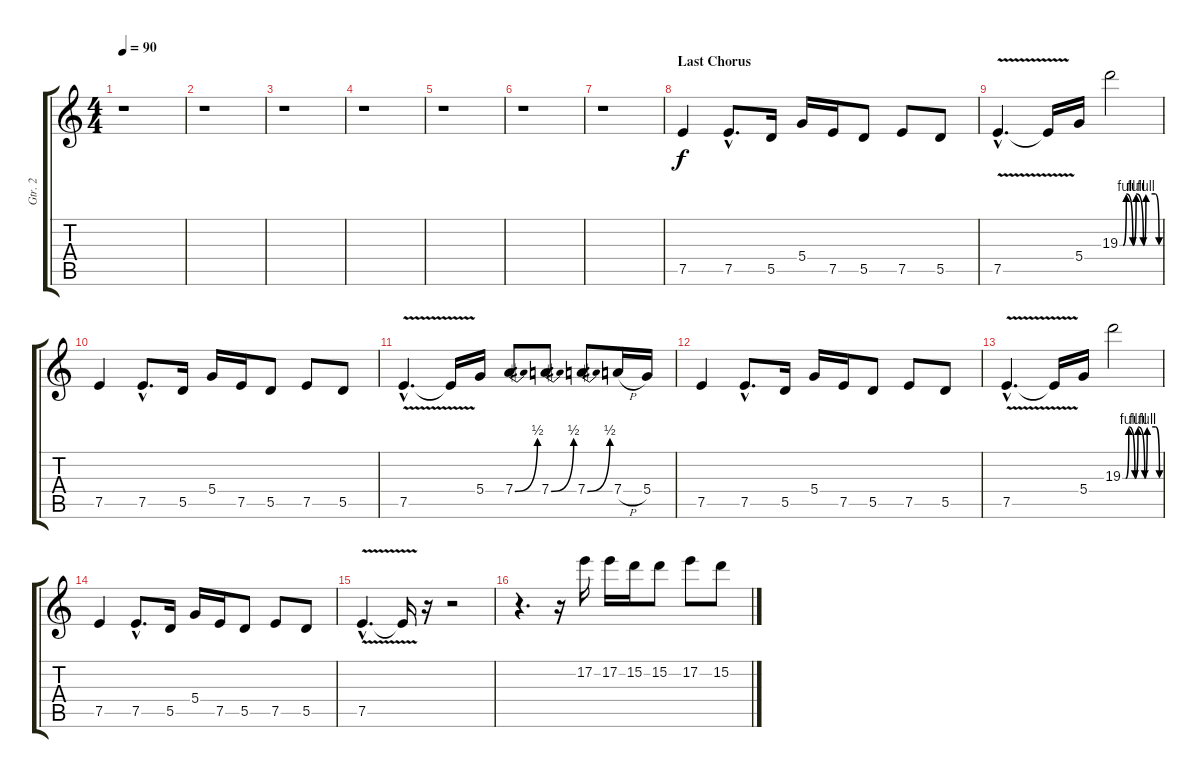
\track ("Gtr. 2" "Gtr. 2") {instrument distortionguitar}
\staff {score tabs}
\tuning (E4 B3 G3 D3 A2 E2) {hide}
\ts (4 4)
\tempo 90
\clef g2
\ks c
r.1{dy f} |
r.1 |
r.1 |
r.1 |
r.1 |
r.1 |
r.1 |
\section ("" "Last Chorus")
7.5.4{volume 12} 7.5{hac}.8{d} 5.5.16 5.4.16 7.5.16 5.5.8 7.5.8 5.5.8 |
7.5{v hac}.4{d} 7.5{t}.16 5.4.16 19.3{be (custom 0 0 5 0 10 4 20 0 25 4 36 0 40 4 54 4 60 0)}.2 |
7.5.4 7.5{hac}.8{d} 5.5.16 5.4.16 7.5.16 5.5.8 7.5.8 5.5.8 |
7.5{v hac}.4{d} 7.5{t}.16 5.4.16 7.4{be (bend 0 0 60 2)}.8 7.4{be (bend 0 0 60 2)}.8 7.4{be (bend 0 0 60 2)}.8 7.4{h}.16 5.4.16 |
7.5.4 7.5{hac}.8{d} 5.5.16 5.4.16 7.5.16 5.5.8 7.5.8 5.5.8 |
7.5{v hac}.4{d} 7.5{t}.16 5.4.16 19.3{be (custom 0 0 5 0 10 4 20 0 25 4 36 0 40 4 54 4 60 0)}.2 |
7.5.4 7.5{hac}.8{d} 5.5.16 5.4.16 7.5.16 5.5.8 7.5.8 5.5.8 |
7.5{v hac}.4{d} 7.5{t}.16 r.16 r.2 |
r.4{d} r.16 17.2.16{volume 13} 17.2.16 15.2.16 15.2.8 17.2.8 15.2.8
